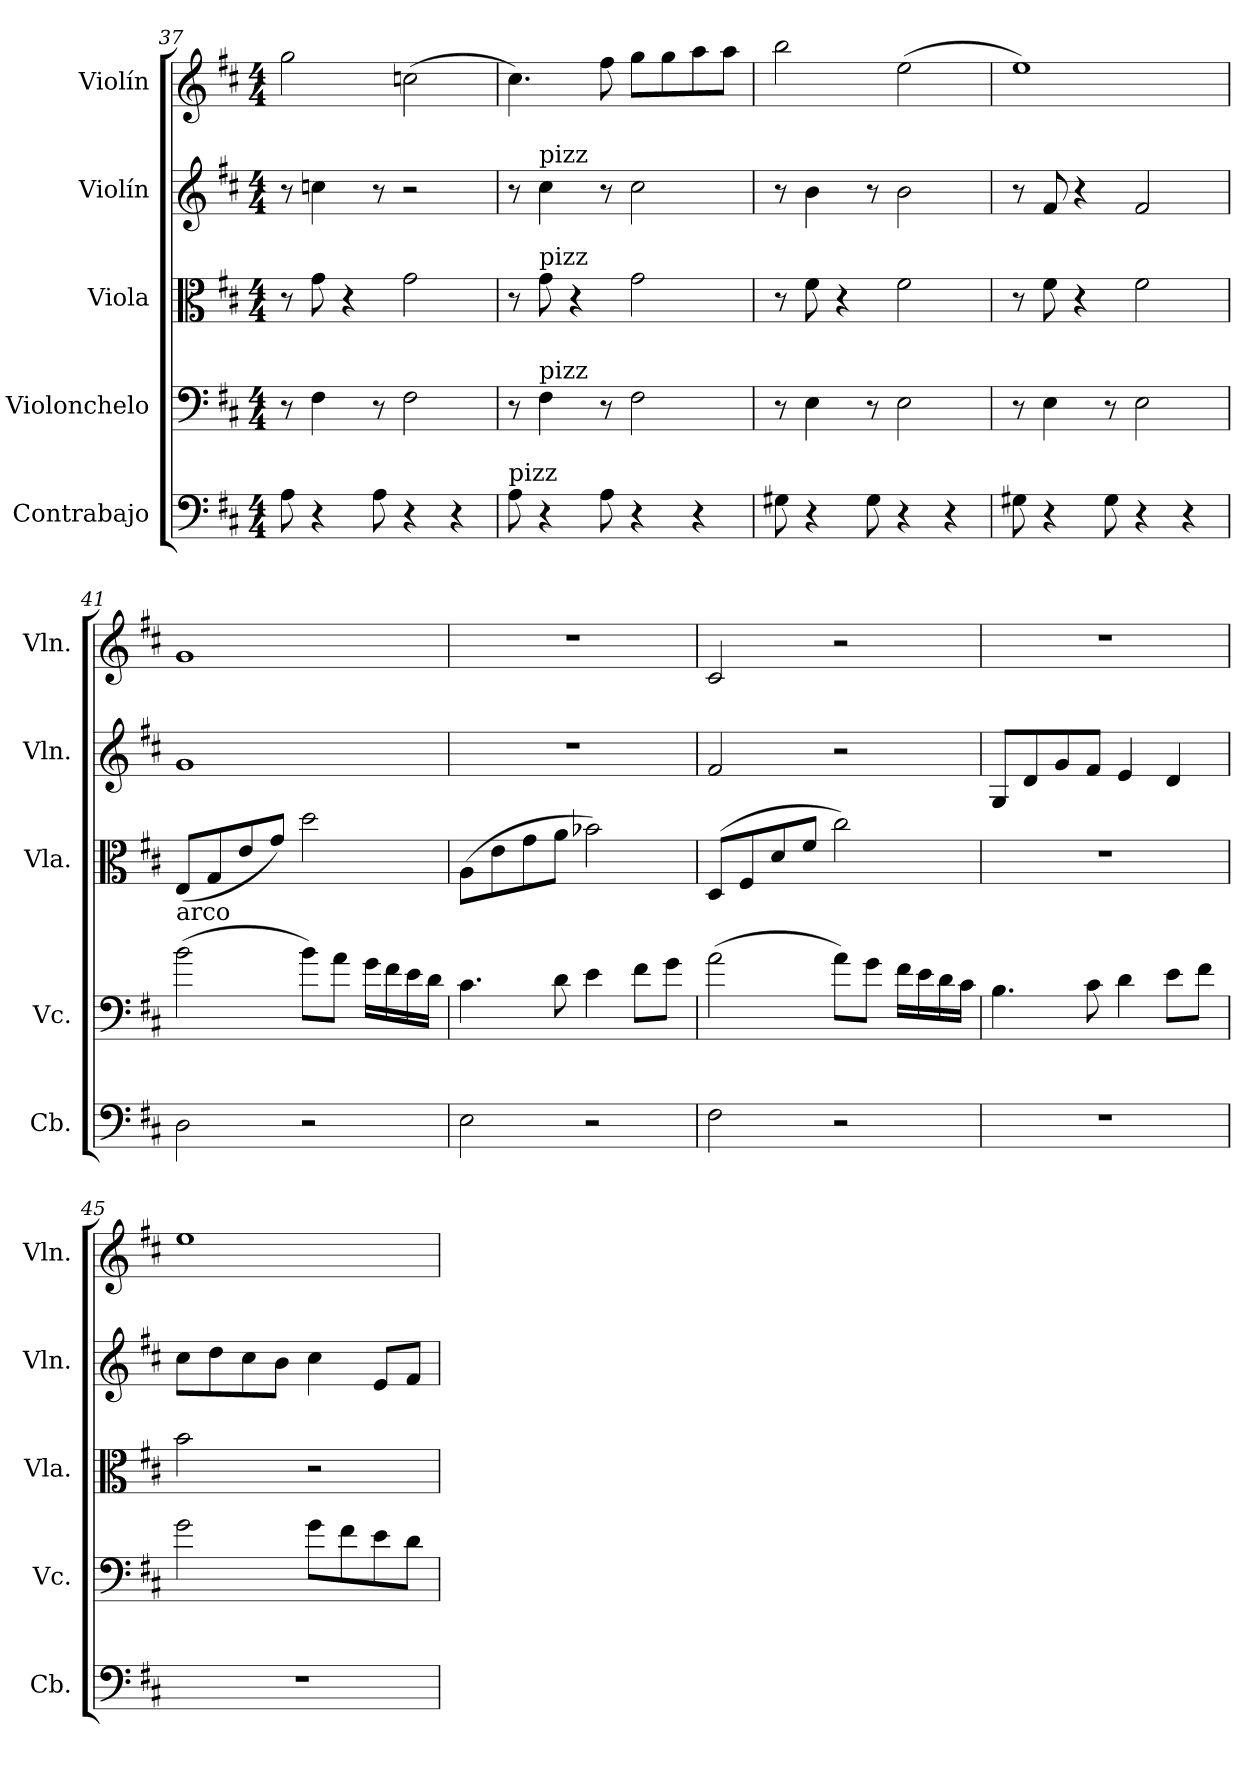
**kern	**kern	**kern	**kern	**kern
*part5	*part4	*part3	*part2	*part1
*staff5	*staff4	*staff3	*staff2	*staff1
*I"Contrabajo	*I"Violonchelo	*I"Viola	*I"Violín	*I"Violín
*I'Cb.	*I'Vc.	*I'Vla.	*I'Vln.	*I'Vln.
*clefF4	*clefF4	*clefC3	*clefG2	*clefG2
*ITrd7c12	*	*	*	*
*k[f#c#]	*k[f#c#]	*k[f#c#]	*k[f#c#]	*k[f#c#]
*M4/4	*M4/4	*M4/4	*M4/4	*M4/4
=37	=37	=37	=37	=37
8AA\	8r	8r	8r	2gg\
4r	4F#\	8g\	4ccn\	.
.	.	4r	.	.
8AA\	8r	.	8r	.
4r	2F#\	2g\	2r	(2ccn\
4r	.	.	.	.
!!LO:LB:g=z
=38	=38	=38	=38	=38
!LO:TX:a:t=pizz	!	!	!	!
8AA\	8r	8r	8r	4.cc#\)
!	!	!	!LO:TX:a:t=pizz	!
!	!	!LO:TX:a:t=pizz	!	!
!	!LO:TX:a:t=pizz	!	!	!
4r	4F#\	8g\	4cc#\	.
.	.	4r	.	.
8AA\	8r	.	8r	8ff#\
4r	2F#\	2g\	2cc#\	8gg\L
.	.	.	.	8gg\
4r	.	.	.	8aa\
.	.	.	.	8aa\J
=39	=39	=39	=39	=39
8GG#X\	8r	8r	8r	2bb\
4r	4E\	8f#\	4b\	.
.	.	4r	.	.
8GG#\	8r	.	8r	.
4r	2E\	2f#\	2b\	(2ee\
4r	.	.	.	.
=40	=40	=40	=40	=40
8GG#X\	8r	8r	8r	1ee)
4r	4E\	8f#\	8f#/	.
.	.	4r	4r	.
8GG#\	8r	.	.	.
4r	2E\	2f#\	2f#/	.
4r	.	.	.	.
=41	=41	=41	=41	=41
!	!LO:TX:a:t=arco	!	!	!
2DD\	(2b\	(8E/L	1g	1g
.	.	8G/	.	.
.	.	8e/	.	.
.	.	8g/J)	.	.
2r	8b\L)	2dd\	.	.
.	8a\J	.	.	.
.	16g\LL	.	.	.
.	16f#\	.	.	.
.	16e\	.	.	.
.	16d\JJ	.	.	.
=42	=42	=42	=42	=42
2EE\	4.c#\	(8A\L	1r	1r
.	.	8e\	.	.
.	.	8g\	.	.
.	8d\	8a\J	.	.
2r	4e\	2b-X\)	.	.
.	8f#\L	.	.	.
.	8g\J	.	.	.
!!LO:PB:g=z
=43	=43	=43	=43	=43
2FF#\	(2a\	(8D/L	2f#/	2c#/
.	.	8F#/	.	.
.	.	8d/	.	.
.	.	8f#/J	.	.
2r	8a\L)	2cc#\)	2r	2r
.	8g\J	.	.	.
.	16f#\LL	.	.	.
.	16e\	.	.	.
.	16d\	.	.	.
.	16c#\JJ	.	.	.
=44	=44	=44	=44	=44
1r	4.B\	1r	8G/L	1r
.	.	.	8d/	.
.	.	.	8g/	.
.	8c#\	.	8f#/J	.
.	4d\	.	4e/	.
.	8e\L	.	4d/	.
.	8f#\J	.	.	.
=45	=45	=45	=45	=45
1r	2g\	2b\	8cc#\L	1ee
.	.	.	8dd\	.
.	.	.	8cc#\	.
.	.	.	8b\J	.
.	8g\L	2r	4cc#\	.
.	8f#\	.	.	.
.	8e\	.	8e/L	.
.	8d\J	.	8f#/J	.
=	=	=	=	=
*-	*-	*-	*-	*-
